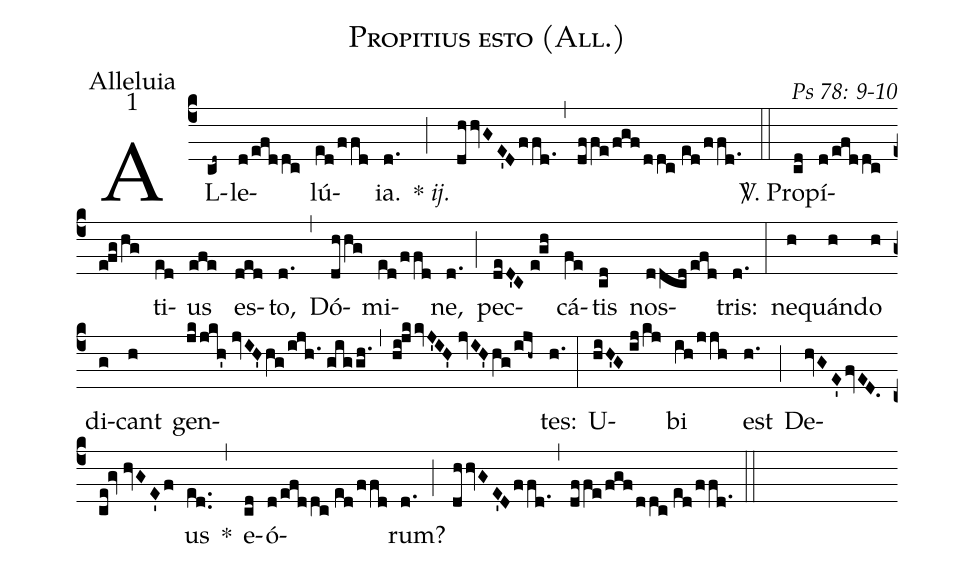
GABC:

name: Propitius esto (All.);
office-part: Alleluia;
mode: 1;
commentary: Ps 78: 9-10;
%%
(c4) AL(cd~)le(d/efddc)lú(ed/ffd)ia.(d.) {*}~<i>ij.</i>(;) (dhhvGE'Dffd.) (,) (dffe/fgf/ddc//ed/ffd.) (::)
<sp>V/</sp>. Pro(cd)pí(d/efddc//efg/hg)ti(ed)us(efe) es(ded)to,(d.) (,) Dó(dhhg)mi(ed/ffd)ne,(d.) (;) pec(deD'C//e!gh)cá(fe)tis(cd) nos(ddcd/efd)tris:(d.) (:)
ne(h)quán(h)do(h) di(g)cant(h) gen(jk/jkh'//jvIH'hg/ijh.1//giggh.)(,)(hi!jkkvJ'IH'//jvIH'hg/ijh~)tes:(h.) (:)
U(hiH'G//ij/kj)bi(ih/jjh) est(h.) (;) De(hvGE'fvED.ce!gv//hvGE'f)us(ed..) *(,)
e(cd)ó(d/efddc//ed/ffd)rum?(d.) (;) (dhhvGE'Dffd.) (,) (dffe/fgf/ddc//ed/ffd.) (::)
